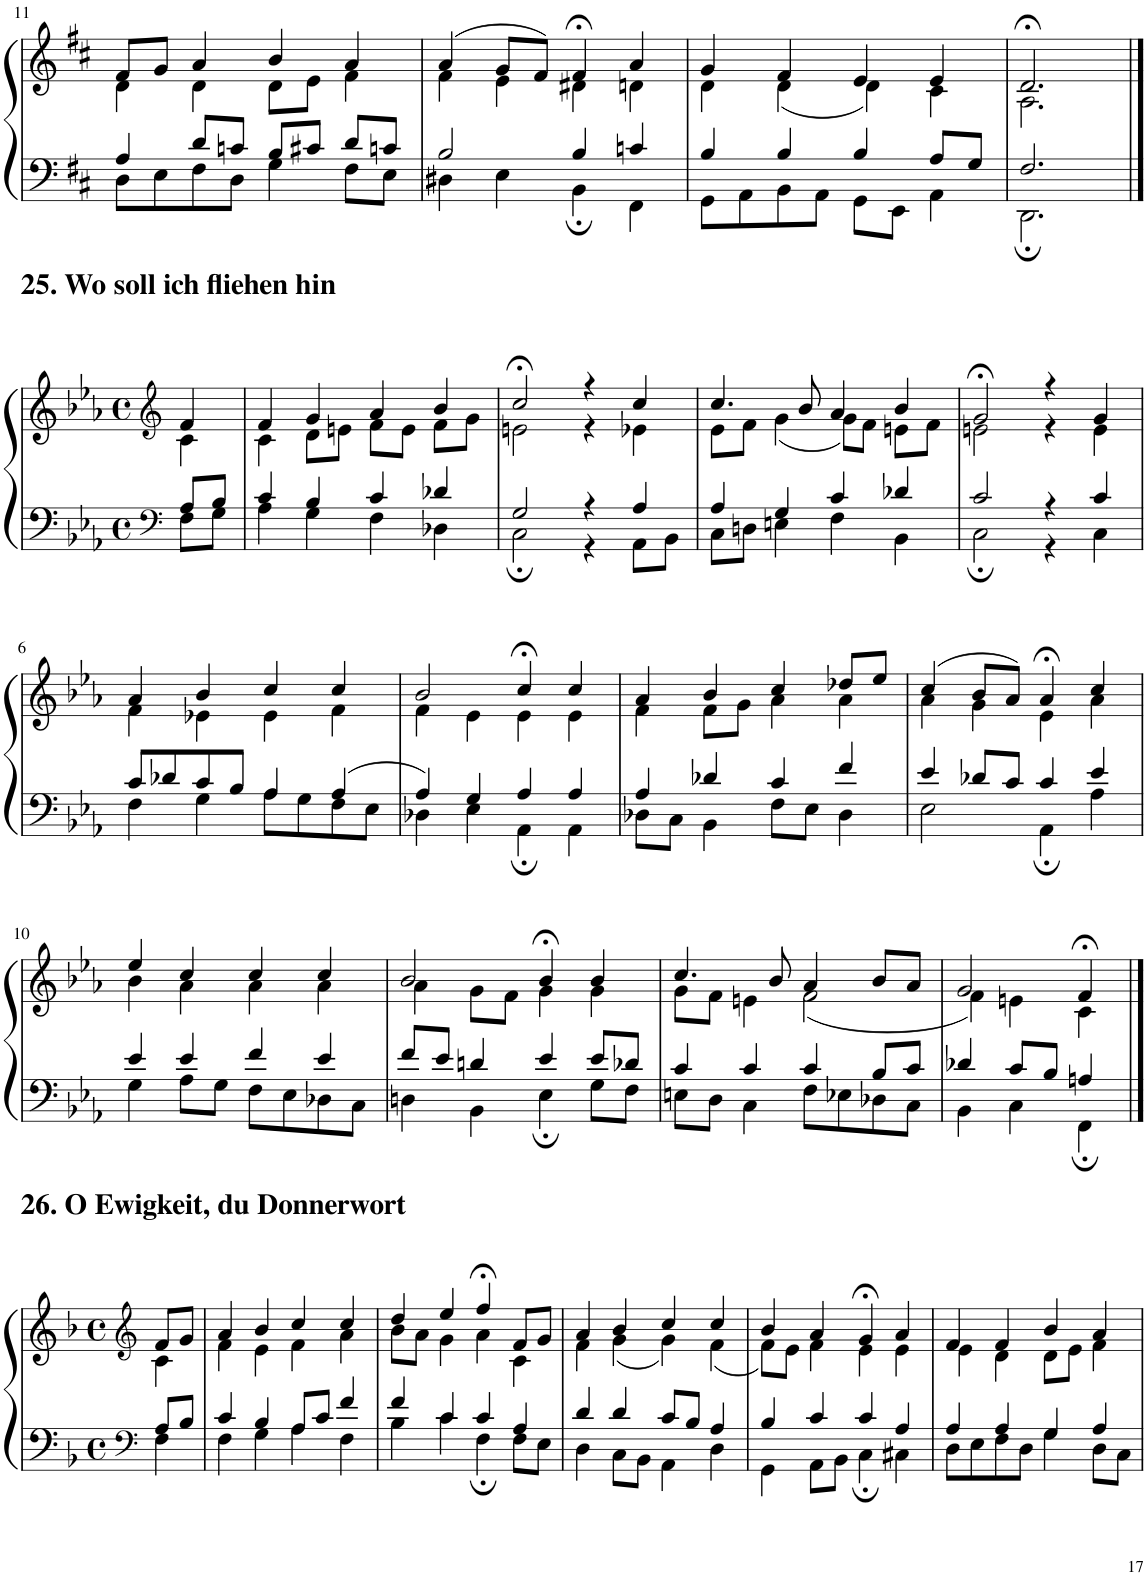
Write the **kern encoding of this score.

**kern	**kern
*part1	*part1
*staff2	*staff1
*I"Piano	*
*I'Pno	*
!!LO:PB:g=z
*clefF4	*clefG2
*k[f#c#]	*k[f#c#]
*M4/4	*M4/4
*met(c)	*met(c)
=11	=11
*^	*^
4A/	8D\L	8f#/L	4d\
.	8E\	8g/J	.
8d/L	8F#\	4a/	4d\
8cn/J	8D\J	.	.
8B/L	4G\	4b/	8d\L
8c#X/J	.	.	8e\J
8d/L	8F#\L	4a/	4f#\
8cn/J	8E\J	.	.
=12	=12	=12	=12
2B/	4D#X\	(4a/	4f#\
.	4E\	8g/L	4e\
.	.	8f#/J)	.
4B/	4BB;\	4f#;</	4d#X\
4cn/	4FF#\	4a/	4dn\
=13	=13	=13	=13
4B/	8GG\L	4g/	4d\
.	8AA\	.	.
4B/	8BB\	4f#/	(4d\
.	8AA\J	.	.
4B/	8GG\L	4e/	4d\)
.	8EE\J	.	.
8A/L	4AA\	4e/	4c#\
8G/J	.	.	.
=14	=14	=14	=14
2.F#/	2.DD;\	2.d;</	2.A\
!!LO:LB:g=z	!!
==1	==1	==1	==1
*clefF4	*	*clefG2	*
*k[b-e-a-]	*	*k[b-e-a-]	*
*M4/4	*	*M4/4	*
*met(c)	*	*met(c)	*
8A-/L	8F\L	4f/	4c\
8B-/J	8G\J	.	.
=2	=2	=2	=2
4c/	4A-\	4f/	4c\
4B-/	4G\	4g/	8d\L
.	.	.	8en\J
4c/	4F\	4a-/	8f\L
.	.	.	8e\J
4d-X/	4D-X\	4b-/	8f\L
.	.	.	8g\J
=3	=3	=3	=3
2G/	2C;\	2cc;</	2en\
4r	4r	4r	4r
4A-/	8AA-\L	4cc/	4e-X\
.	8BB-\J	.	.
=4	=4	=4	=4
4A-/	8C\L	4.cc/	8e-\L
.	8Dn\J	.	8f\J
4G/	4En\	.	(4g\
.	.	8b-/	.
4c/	4F\	4a-/	8g\L)
.	.	.	8f\J
4d-X/	4BB-\	4b-/	8en\L
.	.	.	8f\J
=5	=5	=5	=5
2c/	2C;\	2g;</	2en\
4r	4r	4r	4r
4c/	4C\	4g/	4e\
!!LO:LB:g=z	!!
=6	=6	=6	=6
8c/L	4F\	4a-/	4f\
8d-X/	.	.	.
8c/	4G\	4b-/	4e-X\
8B-/J	.	.	.
4A-/	8A-\L	4cc/	4e-\
.	8G\	.	.
4A-/	8F\	4cc/	4f\
.	8E-\J	.	.
=7	=7	=7	=7
4A-/	4D-X\	2b-/	4f\
4G/	4E-\	.	4e-\
4A-/	4AA-;\	4cc;</	4e-\
4A-/	4AA-\	4cc/	4e-\
=8	=8	=8	=8
4A-/	8D-X\L	4a-/	4f\
.	8C\J	.	.
4d-X/	4BB-\	4b-/	8f\L
.	.	.	8g\J
4c/	8F\L	4cc/	4a-\
.	8E-\J	.	.
4f/	4D-\	8dd-X/L	4a-\
.	.	8ee-/J	.
=9	=9	=9	=9
4e-/	2E-\	(4cc/	4a-\
8d-X/L	.	8b-/L	4g\
8c/J	.	8a-/J)	.
4c/	4AA-;\	4a-;</	4e-\
4e-/	4A-\	4cc/	4a-\
!!LO:LB:g=z	!!
=10	=10	=10	=10
4e-/	4G\	4ee-/	4b-\
4e-/	8A-\L	4cc/	4a-\
.	8G\J	.	.
4f/	8F\L	4cc/	4a-\
.	8E-\	.	.
4e-/	8D-X\	4cc/	4a-\
.	8C\J	.	.
=11	=11	=11	=11
8f/L	4Dn\	2b-/	4a-\
8e-/J	.	.	.
4dn/	4BB-\	.	8g\L
.	.	.	8f\J
4e-/	4E-;\	4b-;</	4g\
8e-/L	8G\L	4b-/	4g\
8d-X/J	8F\J	.	.
=12	=12	=12	=12
4c/	8En\L	4.cc/	8g\L
.	8D\J	.	8f\J
4c/	4C\	.	4en\
.	.	8b-/	.
4c/	8F\L	4a-/	(2f\
.	8E-X\	.	.
8B-/L	8D-X\	8b-/L	.
8c/J	8C\J	8a-/J	.
=13	=13	=13	=13
4d-X/	4BB-\	2g/	4f\)
8c/L	4C\	.	4en\
8B-/J	.	.	.
4An/	4FF;\	4f;</	4c\
!!LO:LB:g=z	!!
==1	==1	==1	==1
*clefF4	*	*clefG2	*
*k[b-]	*	*k[b-]	*
*M4/4	*	*M4/4	*
*met(c)	*	*met(c)	*
8A/L	4F\	8f/L	4c\
8B-/J	.	8g/J	.
=2	=2	=2	=2
4c/	4F\	4a/	4f\
4B-/	4G\	4b-/	4e\
8A/L	4A\	4cc/	4f\
8c/J	.	.	.
4f/	4F\	4cc/	4a\
=3	=3	=3	=3
4f/	4B-\	4dd/	8b-\L
.	.	.	8a\J
4c/	4c\	4ee/	4g\
4c/	4F;\	4ff;</	4a\
4A/	8F\L	8f/L	4c\
.	8E\J	8g/J	.
=4	=4	=4	=4
4d/	4D\	4a/	4f\
4d/	8C\L	4b-/	(4g\
.	8BB-\J	.	.
8c/L	4AA\	4cc/	4g\)
8B-/J	.	.	.
4A/	4D\	4cc/	(4f\
=5	=5	=5	=5
4B-/	4GG\	4b-/	8f\L)
.	.	.	8e\J
4c/	8AA\L	4a/	4f\
.	8BB-\J	.	.
4c/	4C;\	4g;</	4e\
4A/	4C#X\	4a/	4e\
=6	=6	=6	=6
4A/	8D\L	4f/	4e\
.	8E\	.	.
4A/	8F\	4f/	4d\
.	8D\J	.	.
4G/	4G\	4b-/	8d\L
.	.	.	8e\J
4A/	8D\L	4a/	4f\
.	8C\J	.	.
*v	*v	*	*
*	*v	*v
=	=
*-	*-
